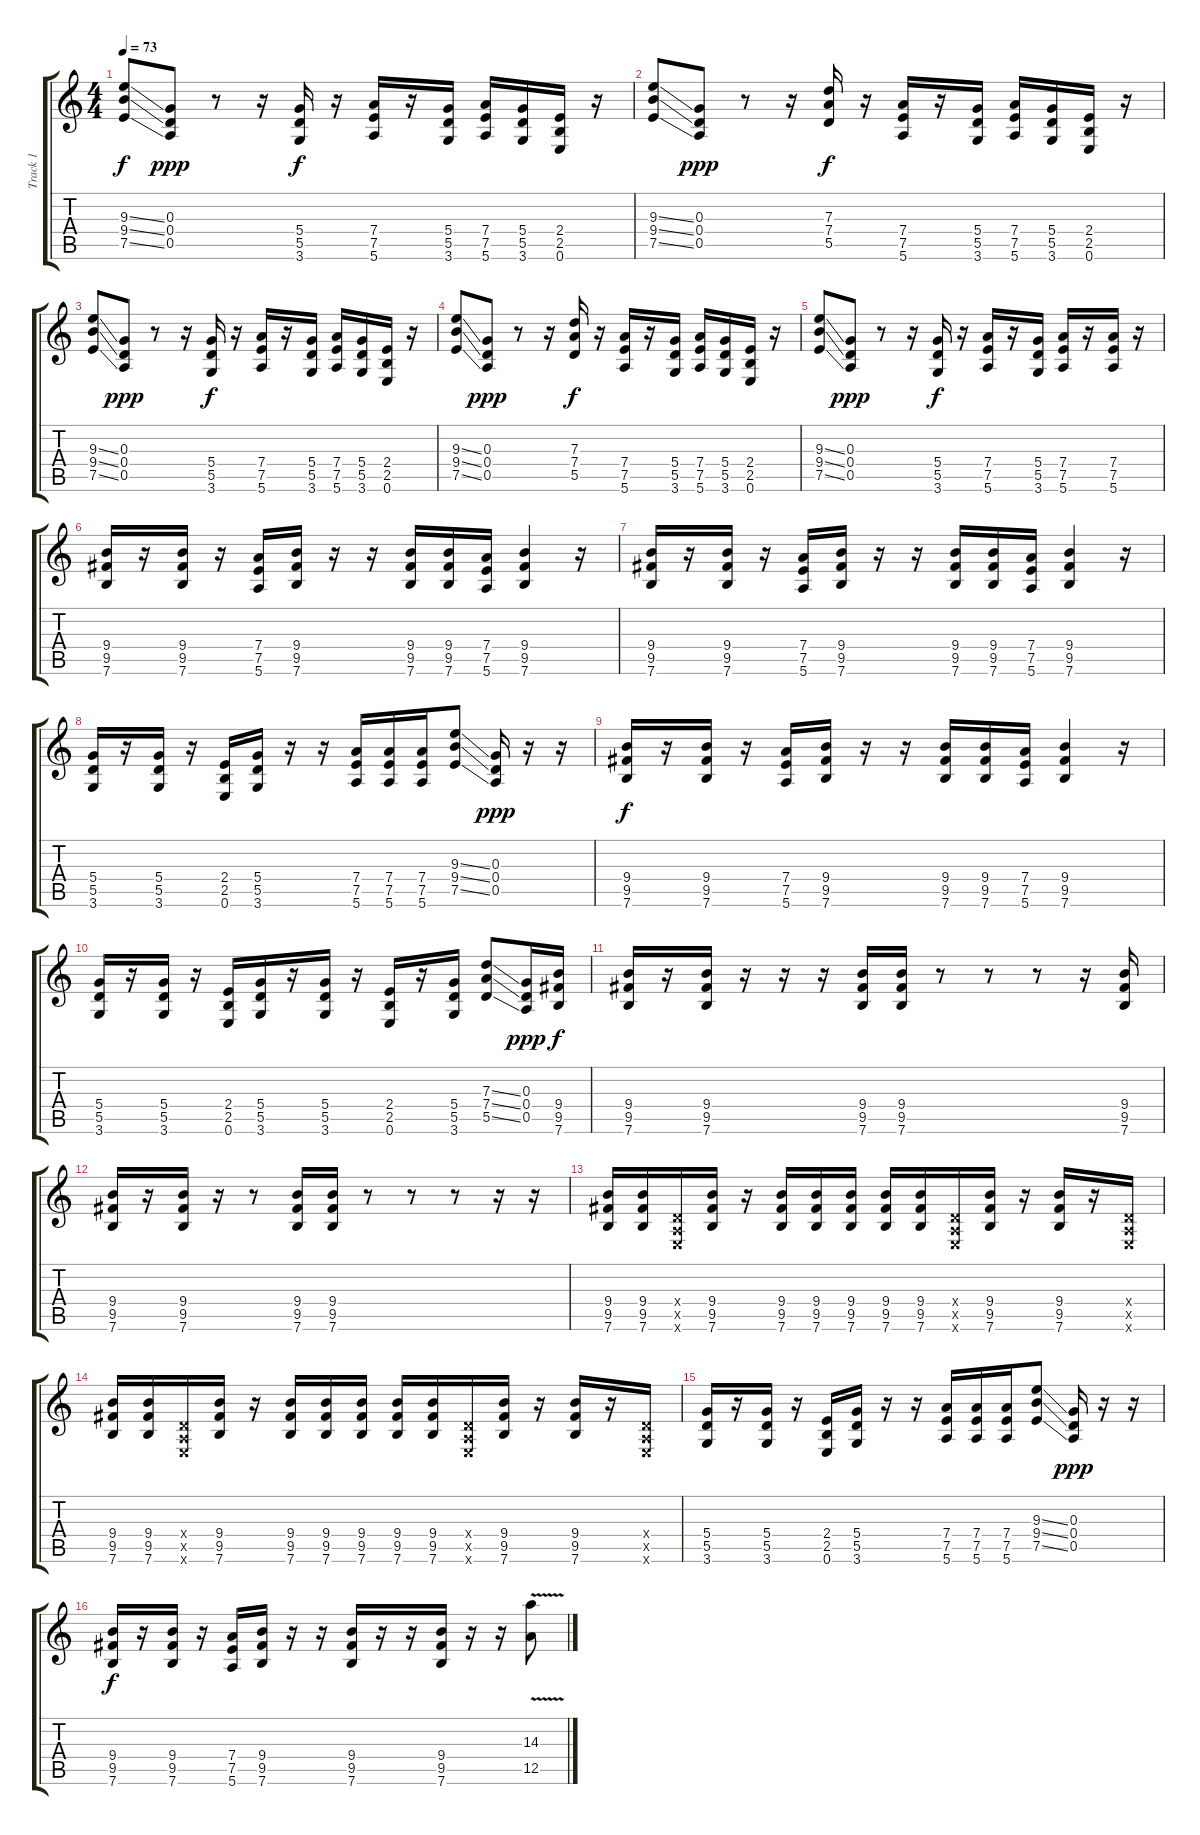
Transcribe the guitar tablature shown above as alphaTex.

\track ("Track 1" "Track 1") {instrument overdrivenguitar}
\staff {score tabs}
\tuning (E4 B3 G3 D3 A2 E2) {hide}
\ts (4 4)
\tempo 73
\clef g2
\ks c
(9.3{ss} 9.4{ss} 7.5{ss}).8{dy f balance 0} (0.3 0.4 0.5).8{dy ppp} r.8 r.16 (5.4 5.5 3.6).16{dy f} r.16 (7.4 7.5 5.6).16 r.16 (5.4 5.5 3.6).16 (7.4 7.5 5.6).16 (5.4 5.5 3.6).16 (2.4 2.5 0.6).16 r.16 |
(9.3{ss} 9.4{ss} 7.5{ss}).8{balance 0} (0.3 0.4 0.5).8{dy ppp} r.8 r.16 (7.3 7.4 5.5).16{dy f} r.16 (7.4 7.5 5.6).16 r.16 (5.4 5.5 3.6).16 (7.4 7.5 5.6).16 (5.4 5.5 3.6).16 (2.4 2.5 0.6).16 r.16 |
(9.3{ss} 9.4{ss} 7.5{ss}).8{balance 0} (0.3 0.4 0.5).8{dy ppp} r.8 r.16 (5.4 5.5 3.6).16{dy f} r.16 (7.4 7.5 5.6).16 r.16 (5.4 5.5 3.6).16 (7.4 7.5 5.6).16 (5.4 5.5 3.6).16 (2.4 2.5 0.6).16 r.16 |
(9.3{ss} 9.4{ss} 7.5{ss}).8{balance 0} (0.3 0.4 0.5).8{dy ppp} r.8 r.16 (7.3 7.4 5.5).16{dy f} r.16 (7.4 7.5 5.6).16 r.16 (5.4 5.5 3.6).16 (7.4 7.5 5.6).16 (5.4 5.5 3.6).16 (2.4 2.5 0.6).16 r.16 |
(9.3{ss} 9.4{ss} 7.5{ss}).8{balance 0} (0.3 0.4 0.5).8{dy ppp} r.8 r.16 (5.4 5.5 3.6).16{dy f} r.16 (7.4 7.5 5.6).16 r.16 (5.4 5.5 3.6).16 (7.4 7.5 5.6).16 r.16 (7.4 7.5 5.6).16 r.16 |
(9.4 9.5 7.6).16 r.16 (9.4 9.5 7.6).16 r.16 (7.4 7.5 5.6).16 (9.4 9.5 7.6).16 r.16 r.16 (9.4 9.5 7.6).16 (9.4 9.5 7.6).16 (7.4 7.5 5.6).16 (9.4 9.5 7.6).4 r.16 |
(9.4 9.5 7.6).16 r.16 (9.4 9.5 7.6).16 r.16 (7.4 7.5 5.6).16 (9.4 9.5 7.6).16 r.16 r.16 (9.4 9.5 7.6).16 (9.4 9.5 7.6).16 (7.4 7.5 5.6).16 (9.4 9.5 7.6).4 r.16 |
(5.4 5.5 3.6).16 r.16 (5.4 5.5 3.6).16 r.16 (2.4 2.5 0.6).16 (5.4 5.5 3.6).16 r.16 r.16 (7.4 7.5 5.6).16 (7.4 7.5 5.6).16 (7.4 7.5 5.6).16 (9.3{ss} 9.4{ss} 7.5{ss}).8 (0.3 0.4 0.5).16{dy ppp} r.16 r.16 |
(9.4 9.5 7.6).16{dy f} r.16 (9.4 9.5 7.6).16 r.16 (7.4 7.5 5.6).16 (9.4 9.5 7.6).16 r.16 r.16 (9.4 9.5 7.6).16 (9.4 9.5 7.6).16 (7.4 7.5 5.6).16 (9.4 9.5 7.6).4 r.16 |
(5.4 5.5 3.6).16 r.16 (5.4 5.5 3.6).16 r.16 (2.4 2.5 0.6).16 (5.4 5.5 3.6).16 r.16 (5.4 5.5 3.6).16 r.16 (2.4 2.5 0.6).16 r.16 (5.4 5.5 3.6).16 (7.3{ss} 7.4{ss} 5.5{ss}).8 (0.3 0.4 0.5).16{dy ppp} (9.4 9.5 7.6).16{dy f} |
(9.4 9.5 7.6).16 r.16 (9.4 9.5 7.6).16 r.16 r.16 r.16 (9.4 9.5 7.6).16 (9.4 9.5 7.6).16 r.8 r.8 r.8 r.16 (9.4 9.5 7.6).16 |
(9.4 9.5 7.6).16 r.16 (9.4 9.5 7.6).16 r.16 r.8 (9.4 9.5 7.6).16 (9.4 9.5 7.6).16 r.8 r.8 r.8 r.16 r.16 |
(9.4 9.5 7.6).16 (9.4 9.5 7.6).16 (0.4{x} 0.5{x} 0.6{x}).16 (9.4 9.5 7.6).16 r.16 (9.4 9.5 7.6).16 (9.4 9.5 7.6).16 (9.4 9.5 7.6).16 (9.4 9.5 7.6).16 (9.4 9.5 7.6).16 (0.4{x} 0.5{x} 0.6{x}).16 (9.4 9.5 7.6).16 r.16 (9.4 9.5 7.6).16 r.16 (0.4{x} 0.5{x} 0.6{x}).16 |
(9.4 9.5 7.6).16 (9.4 9.5 7.6).16 (0.4{x} 0.5{x} 0.6{x}).16 (9.4 9.5 7.6).16 r.16 (9.4 9.5 7.6).16 (9.4 9.5 7.6).16 (9.4 9.5 7.6).16 (9.4 9.5 7.6).16 (9.4 9.5 7.6).16 (0.4{x} 0.5{x} 0.6{x}).16 (9.4 9.5 7.6).16 r.16 (9.4 9.5 7.6).16 r.16 (0.4{x} 0.5{x} 0.6{x}).16 |
(5.4 5.5 3.6).16 r.16 (5.4 5.5 3.6).16 r.16 (2.4 2.5 0.6).16 (5.4 5.5 3.6).16 r.16 r.16 (7.4 7.5 5.6).16 (7.4 7.5 5.6).16 (7.4 7.5 5.6).16 (9.3{ss} 9.4{ss} 7.5{ss}).8 (0.3 0.4 0.5).16{dy ppp} r.16 r.16 |
(9.4 9.5 7.6).16{dy f} r.16 (9.4 9.5 7.6).16 r.16 (7.4 7.5 5.6).16 (9.4 9.5 7.6).16 r.16 r.16 (9.4 9.5 7.6).16 r.16 r.16 (9.4 9.5 7.6).16 r.16 r.16 (14.3{v} 12.5{v}).8{volume 0}
